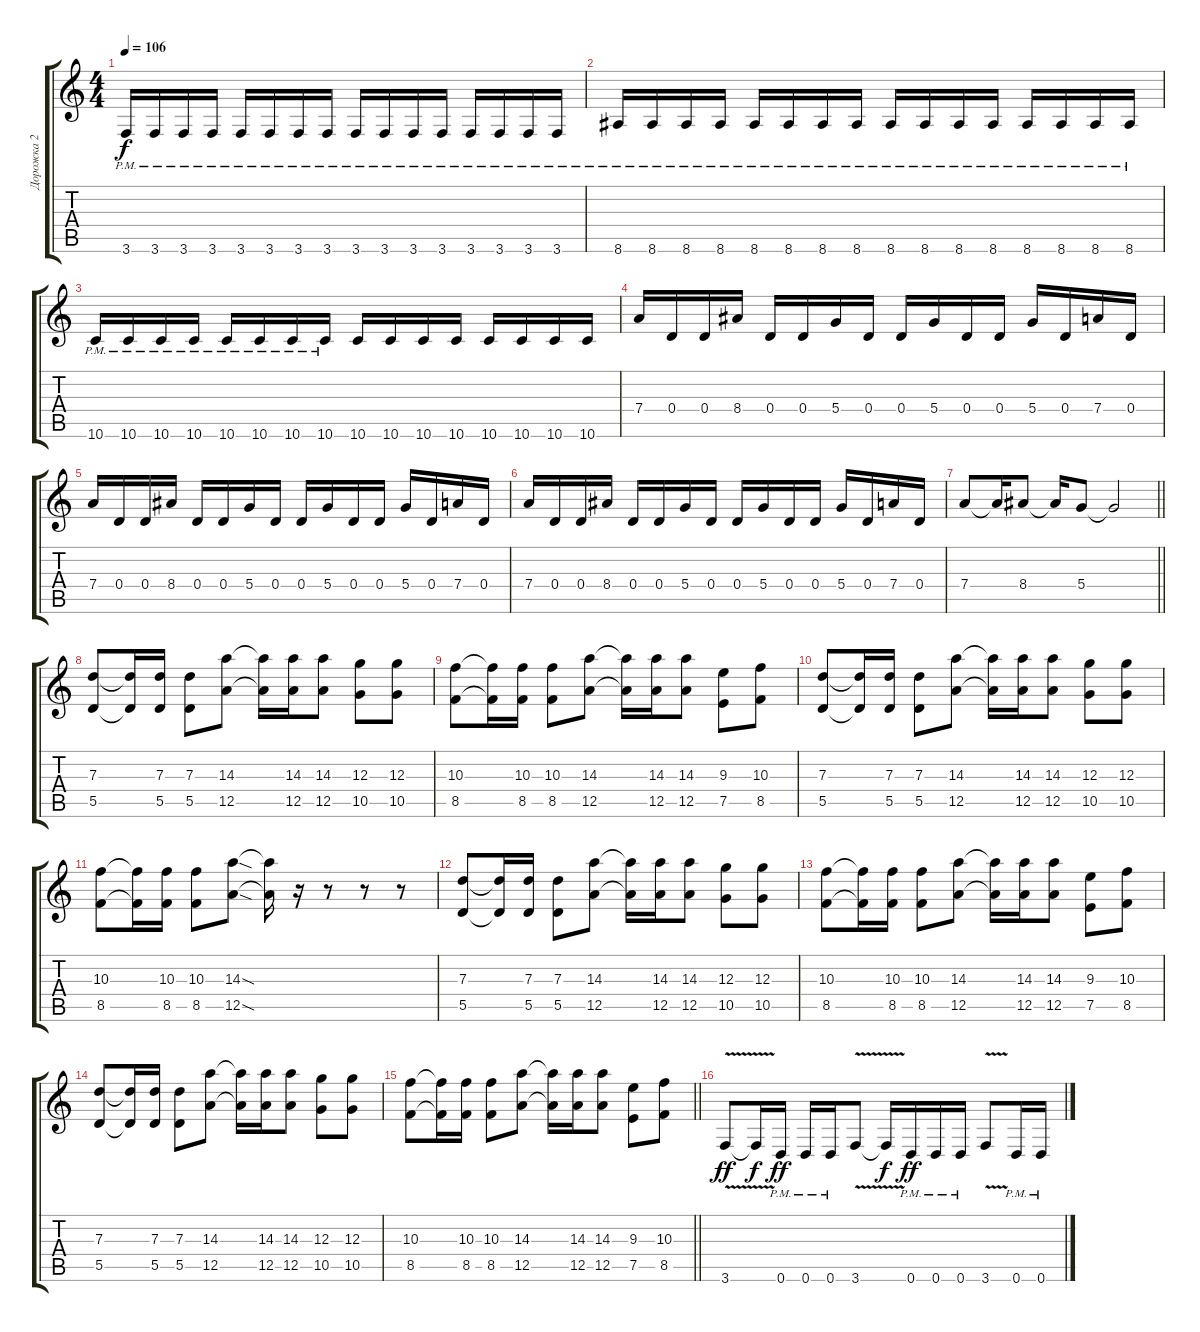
\track ("Дорожка 2" "Дорожка 2") {instrument distortionguitar}
\staff {score tabs}
\tuning (E4 B3 G3 D3 A2 D2) {hide}
\ts (4 4)
\tempo 106
\clef g2
\ks c
3.6{pm}.16{dy f} 3.6{pm}.16 3.6{pm}.16 3.6{pm}.16 3.6{pm}.16 3.6{pm}.16 3.6{pm}.16 3.6{pm}.16 3.6{pm}.16 3.6{pm}.16 3.6{pm}.16 3.6{pm}.16 3.6{pm}.16 3.6{pm}.16 3.6{pm}.16 3.6{pm}.16 |
8.6{pm}.16 8.6{pm}.16 8.6{pm}.16 8.6{pm}.16 8.6{pm}.16 8.6{pm}.16 8.6{pm}.16 8.6{pm}.16 8.6{pm}.16 8.6{pm}.16 8.6{pm}.16 8.6{pm}.16 8.6{pm}.16 8.6{pm}.16 8.6{pm}.16 8.6{pm}.16 |
10.6{pm}.16 10.6{pm}.16 10.6{pm}.16 10.6{pm}.16 10.6{pm}.16 10.6{pm}.16 10.6{pm}.16 10.6{pm}.16 10.6.16 10.6.16 10.6.16 10.6.16 10.6.16 10.6.16 10.6.16 10.6.16 |
7.4.16 0.4.16 0.4.16 8.4.16 0.4.16 0.4.16 5.4.16 0.4.16 0.4.16 5.4.16 0.4.16 0.4.16 5.4.16 0.4.16 7.4.16 0.4.16 |
7.4.16 0.4.16 0.4.16 8.4.16 0.4.16 0.4.16 5.4.16 0.4.16 0.4.16 5.4.16 0.4.16 0.4.16 5.4.16 0.4.16 7.4.16 0.4.16 |
7.4.16 0.4.16 0.4.16 8.4.16 0.4.16 0.4.16 5.4.16 0.4.16 0.4.16 5.4.16 0.4.16 0.4.16 5.4.16 0.4.16 7.4.16 0.4.16 |
\barLineRight lightlight
7.4.8 7.4{t}.16 8.4.8 8.4{t}.16 5.4.8 5.4{t}.2 |
(7.3 5.5).8 (7.3{t} 5.5{t}).16 (7.3 5.5).16 (7.3 5.5).8 (14.3 12.5).8 (14.3{t} 12.5{t}).16 (14.3 12.5).16 (14.3 12.5).8 (12.3 10.5).8 (12.3 10.5).8 |
(10.3 8.5).8 (10.3{t} 8.5{t}).16 (10.3 8.5).16 (10.3 8.5).8 (14.3 12.5).8 (14.3{t} 12.5{t}).16 (14.3 12.5).16 (14.3 12.5).8 (9.3 7.5).8 (10.3 8.5).8 |
(7.3 5.5).8 (7.3{t} 5.5{t}).16 (7.3 5.5).16 (7.3 5.5).8 (14.3 12.5).8 (14.3{t} 12.5{t}).16 (14.3 12.5).16 (14.3 12.5).8 (12.3 10.5).8 (12.3 10.5).8 |
(10.3 8.5).8 (10.3{t} 8.5{t}).16 (10.3 8.5).16 (10.3 8.5).8 (14.3{sod} 12.5{sod}).8 (14.3{t} 12.5{t}).16 r.16 r.8 r.8 r.8 |
(7.3 5.5).8 (7.3{t} 5.5{t}).16 (7.3 5.5).16 (7.3 5.5).8 (14.3 12.5).8 (14.3{t} 12.5{t}).16 (14.3 12.5).16 (14.3 12.5).8 (12.3 10.5).8 (12.3 10.5).8 |
(10.3 8.5).8 (10.3{t} 8.5{t}).16 (10.3 8.5).16 (10.3 8.5).8 (14.3 12.5).8 (14.3{t} 12.5{t}).16 (14.3 12.5).16 (14.3 12.5).8 (9.3 7.5).8 (10.3 8.5).8 |
(7.3 5.5).8 (7.3{t} 5.5{t}).16 (7.3 5.5).16 (7.3 5.5).8 (14.3 12.5).8 (14.3{t} 12.5{t}).16 (14.3 12.5).16 (14.3 12.5).8 (12.3 10.5).8 (12.3 10.5).8 |
\barLineRight lightlight
(10.3 8.5).8 (10.3{t} 8.5{t}).16 (10.3 8.5).16 (10.3 8.5).8 (14.3 12.5).8 (14.3{t} 12.5{t}).16 (14.3 12.5).16 (14.3 12.5).8 (9.3 7.5).8 (10.3 8.5).8 |
3.6{v}.8{dy ff} 3.6{t}.16{dy f} 0.6{pm}.16{dy ff} 0.6{pm}.16 0.6{pm}.16 3.6{v}.8 3.6{t}.16{dy f} 0.6{pm}.16{dy ff} 0.6{pm}.16 0.6{pm}.16 3.6{v}.8 0.6{pm}.16 0.6{pm}.16
